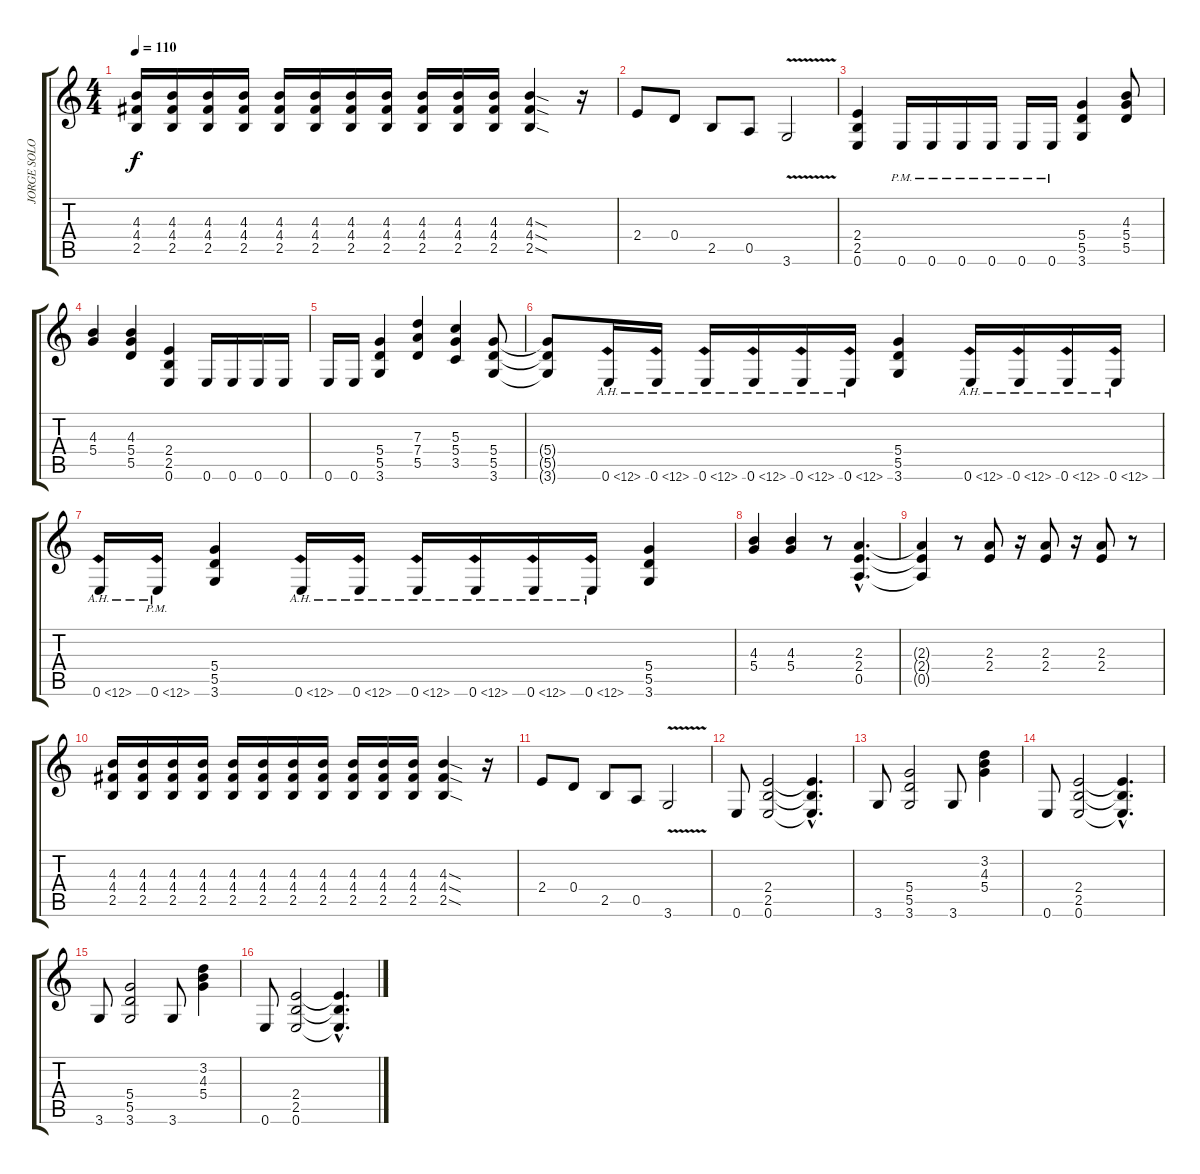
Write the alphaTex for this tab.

\track ("JORGE SOLO" "JORGE SOLO") {instrument distortionguitar}
\staff {score tabs}
\tuning (E4 B3 G3 D3 A2 E2) {hide}
\ts (4 4)
\tempo 110
\clef g2
\ks c
(4.3 4.4 2.5).16{dy f} (4.3 4.4 2.5).16 (4.3 4.4 2.5).16 (4.3 4.4 2.5).16 (4.3 4.4 2.5).16 (4.3 4.4 2.5).16 (4.3 4.4 2.5).16 (4.3 4.4 2.5).16 (4.3 4.4 2.5).16 (4.3 4.4 2.5).16 (4.3 4.4 2.5).16 (4.3{sod} 4.4{sod} 2.5{sod}).4 r.16 |
2.4.8 0.4.8 2.5.8 0.5.8 3.6{v}.2 |
(2.4 2.5 0.6).4 0.6{pm}.16 0.6{pm}.16 0.6{pm}.16 0.6{pm}.16 0.6{pm}.16 0.6{pm}.16 (5.4 5.5 3.6).4 (4.3 5.4 5.5).8 |
(4.3 5.4).4 (4.3 5.4 5.5).4 (2.4 2.5 0.6).4 0.6.16 0.6.16 0.6.16 0.6.16 |
0.6.16 0.6.16 (5.4 5.5 3.6).4 (7.3 7.4 5.5).4 (5.3 5.4 3.5).4 (5.4 5.5 3.6).8 |
(5.4{t} 5.5{t} 3.6{t}).8 0.6{ah 12}.16 0.6{ah 12}.16 0.6{ah 12}.16 0.6{ah 12}.16 0.6{ah 12}.16 0.6{ah 12}.16 (5.4 5.5 3.6).4 0.6{ah 12}.16 0.6{ah 12}.16 0.6{ah 12}.16 0.6{ah 12}.16 |
0.6{ah 12}.16 0.6{ah 12 pm}.16 (5.4 5.5 3.6).4 0.6{ah 12}.16 0.6{ah 12}.16 0.6{ah 12}.16 0.6{ah 12}.16 0.6{ah 12}.16 0.6{ah 12}.16 (5.4 5.5 3.6).4 |
(4.3 5.4).4 (4.3 5.4).4 r.8 (2.3{hac} 2.4{hac} 0.5{hac}).4{d} |
(2.3{t} 2.4{t} 0.5{t}).4 r.8 (2.3 2.4).8 r.16 (2.3 2.4).8 r.16 (2.3 2.4).8 r.8 |
(4.3 4.4 2.5).16 (4.3 4.4 2.5).16 (4.3 4.4 2.5).16 (4.3 4.4 2.5).16 (4.3 4.4 2.5).16 (4.3 4.4 2.5).16 (4.3 4.4 2.5).16 (4.3 4.4 2.5).16 (4.3 4.4 2.5).16 (4.3 4.4 2.5).16 (4.3 4.4 2.5).16 (4.3{sod} 4.4{sod} 2.5{sod}).4 r.16 |
2.4.8 0.4.8 2.5.8 0.5.8 3.6{v}.2 |
0.6.8 (2.4 2.5 0.6).2 (2.4{hac t} 2.5{hac t} 0.6{hac t}).4{d} |
3.6.8 (5.4 5.5 3.6).2 3.6.8 (3.2 4.3 5.4).4 |
0.6.8 (2.4 2.5 0.6).2 (2.4{hac t} 2.5{hac t} 0.6{hac t}).4{d} |
3.6.8 (5.4 5.5 3.6).2 3.6.8 (3.2 4.3 5.4).4 |
0.6.8 (2.4 2.5 0.6).2 (2.4{hac t} 2.5{hac t} 0.6{hac t}).4{d}
